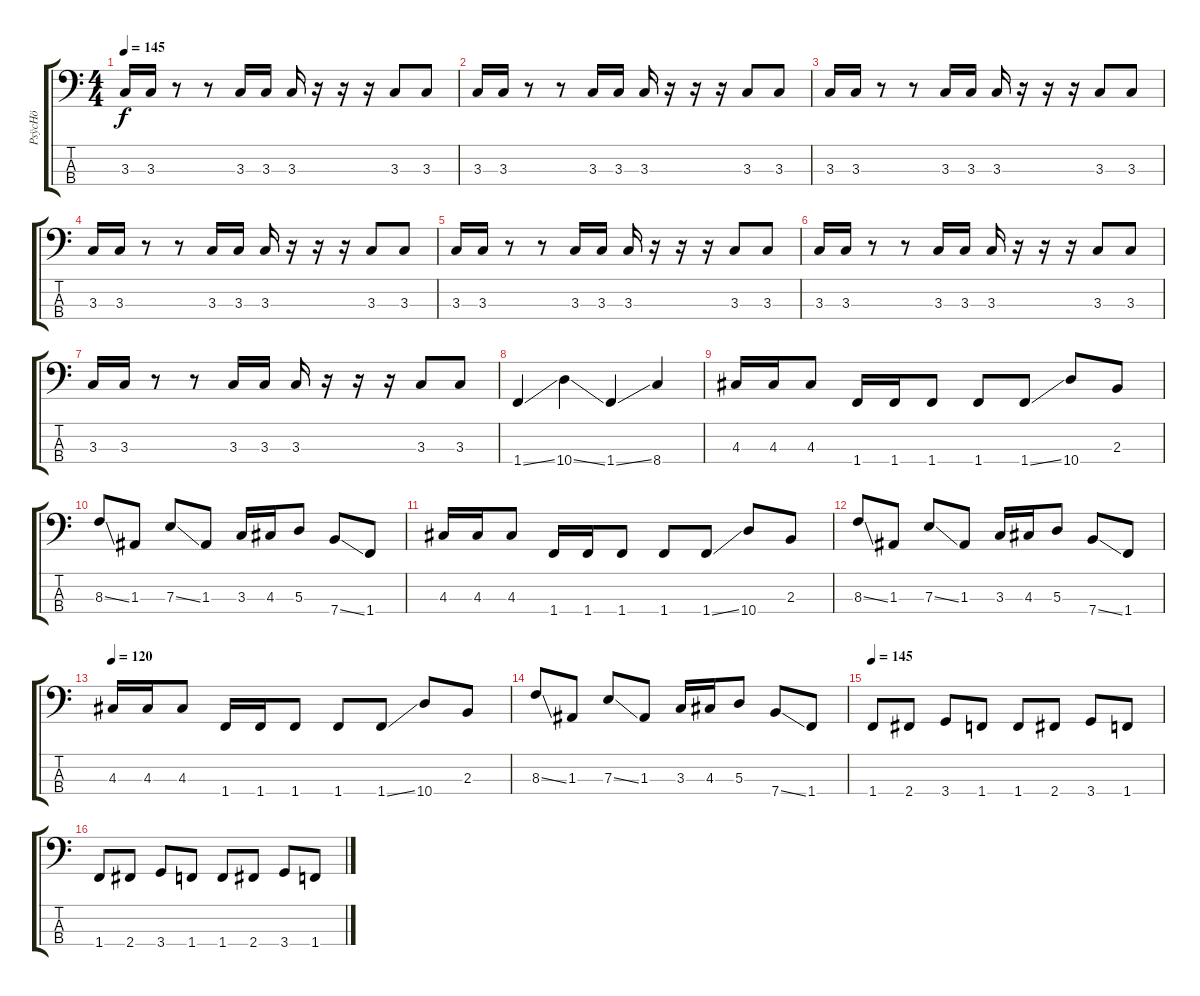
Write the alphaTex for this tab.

\track ("PsÿcHö" "PsÿcHö") {instrument electricbasspick}
\staff {score tabs}
\tuning (G2 D2 A1 E1) {hide}
\ts (4 4)
\tempo 145
\clef f4
\ks c
3.3.16{dy f} 3.3.16 r.8 r.8 3.3.16 3.3.16 3.3.16 r.16 r.16 r.16 3.3.8 3.3.8 |
3.3.16 3.3.16 r.8 r.8 3.3.16 3.3.16 3.3.16 r.16 r.16 r.16 3.3.8 3.3.8 |
3.3.16 3.3.16 r.8 r.8 3.3.16 3.3.16 3.3.16 r.16 r.16 r.16 3.3.8 3.3.8 |
3.3.16 3.3.16 r.8 r.8 3.3.16 3.3.16 3.3.16 r.16 r.16 r.16 3.3.8 3.3.8 |
3.3.16 3.3.16 r.8 r.8 3.3.16 3.3.16 3.3.16 r.16 r.16 r.16 3.3.8 3.3.8 |
3.3.16 3.3.16 r.8 r.8 3.3.16 3.3.16 3.3.16 r.16 r.16 r.16 3.3.8 3.3.8 |
3.3.16 3.3.16 r.8 r.8 3.3.16 3.3.16 3.3.16 r.16 r.16 r.16 3.3.8 3.3.8 |
1.4{ss}.4 10.4{ss}.4 1.4{ss}.4 8.4.4 |
4.3.16{volume 12} 4.3.16 4.3.8 1.4.16 1.4.16 1.4.8 1.4.8 1.4{ss}.8 10.4.8 2.3.8 |
8.3{ss}.8 1.3.8 7.3{ss}.8 1.3.8 3.3.16 4.3.16 5.3.8 7.4{ss}.8 1.4.8 |
4.3.16 4.3.16 4.3.8 1.4.16 1.4.16 1.4.8 1.4.8 1.4{ss}.8 10.4.8 2.3.8 |
8.3{ss}.8 1.3.8 7.3{ss}.8 1.3.8 3.3.16 4.3.16 5.3.8 7.4{ss}.8 1.4.8 |
\tempo 120
4.3.16 4.3.16 4.3.8 1.4.16 1.4.16 1.4.8 1.4.8 1.4{ss}.8 10.4.8 2.3.8 |
8.3{ss}.8 1.3.8 7.3{ss}.8 1.3.8 3.3.16 4.3.16 5.3.8 7.4{ss}.8 1.4.8 |
\tempo 145
1.4.8 2.4.8 3.4.8 1.4.8 1.4.8 2.4.8 3.4.8 1.4.8 |
1.4.8 2.4.8 3.4.8 1.4.8 1.4.8 2.4.8 3.4.8 1.4.8
